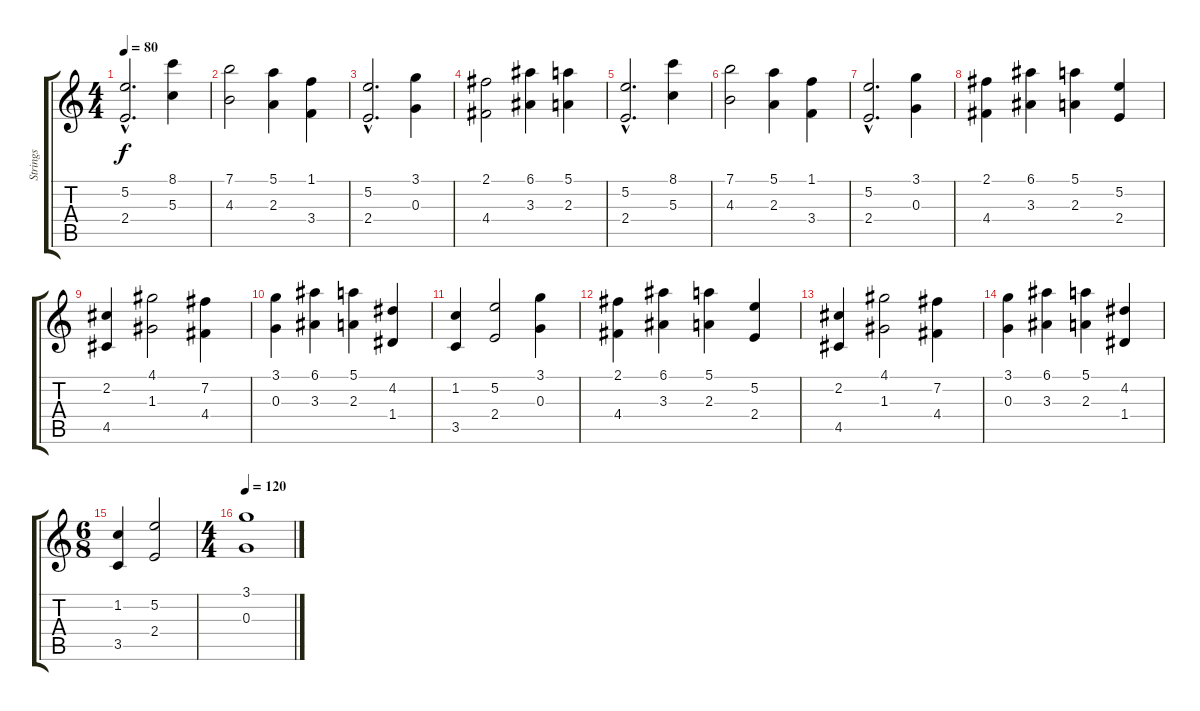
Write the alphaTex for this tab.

\track ("Strings" "Strings") {instrument stringensemble1}
\staff {score tabs}
\tuning (E5 B4 G4 D4 A3 E3) {hide}
\ts (4 4)
\tempo 80
\clef g2
\ks c
(5.2{hac} 2.4{hac}).2{d dy f instrument stringensemble1} (8.1 5.3).4 |
(7.1 4.3).2 (5.1 2.3).4 (1.1 3.4).4 |
(5.2{hac} 2.4{hac}).2{d} (3.1 0.3).4 |
(2.1 4.4).2 (6.1 3.3).4 (5.1 2.3).4 |
(5.2{hac} 2.4{hac}).2{d} (8.1 5.3).4 |
(7.1 4.3).2 (5.1 2.3).4 (1.1 3.4).4 |
(5.2{hac} 2.4{hac}).2{d} (3.1 0.3).4 |
(2.1 4.4).4 (6.1 3.3).4 (5.1 2.3).4 (5.2 2.4).4 |
(2.2 4.5).4 (4.1 1.3).2 (7.2 4.4).4 |
(3.1 0.3).4 (6.1 3.3).4 (5.1 2.3).4 (4.2 1.4).4 |
(1.2 3.5).4 (5.2 2.4).2 (3.1 0.3).4 |
(2.1 4.4).4 (6.1 3.3).4 (5.1 2.3).4 (5.2 2.4).4 |
(2.2 4.5).4 (4.1 1.3).2 (7.2 4.4).4 |
(3.1 0.3).4 (6.1 3.3).4 (5.1 2.3).4 (4.2 1.4).4 |
\ts (6 8)
(1.2 3.5).4 (5.2 2.4).2 |
\ts (4 4)
\tempo 120
(3.1 0.3).1
